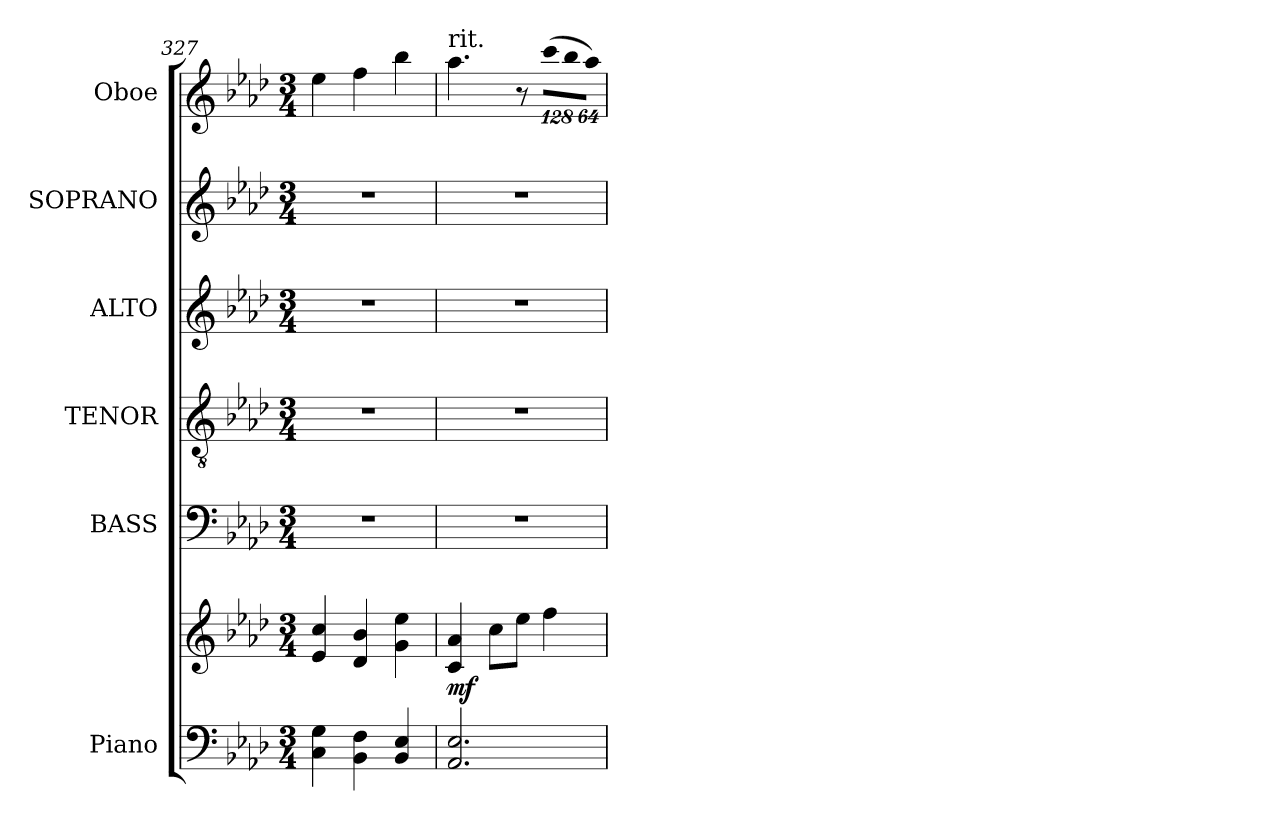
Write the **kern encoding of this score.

**kern	**kern	**dynam	**kern	**kern	**kern	**kern	**kern
*part6	*part6	*part6	*part5	*part4	*part3	*part2	*part1
*staff7	*staff6	*staff6/7	*staff5	*staff4	*staff3	*staff2	*staff1
*I"Piano	*	*	*I"BASS	*I"TENOR	*I"ALTO	*I"SOPRANO	*I"Oboe
*I'Pno.	*	*	*I'B.	*I'T.	*I'A.	*I'S.	*I'Ob.
*clefF4	*clefG2	*	*clefF4	*clefGv2	*clefG2	*clefG2	*clefG2
*	*	*	*	*ITrd7c12	*	*	*
*k[b-e-a-d-]	*k[b-e-a-d-]	*	*k[b-e-a-d-]	*k[b-e-a-d-]	*k[b-e-a-d-]	*k[b-e-a-d-]	*k[b-e-a-d-]
*A-:	*A-:	*	*A-:	*A-:	*A-:	*A-:	*A-:
*M3/4	*M3/4	*	*M3/4	*M3/4	*M3/4	*M3/4	*M3/4
=327	=327	=327	=327	=327	=327	=327	=327
!	!	!	!LO:N:vis=1	!LO:N:vis=1	!LO:N:vis=1	!LO:N:vis=1	!
4Ci\ 4Gi	4e-i/ 4cci	.	2.r	2.r	2.r	2.r	4ee-i\
4BB-i\ 4Fi	4d-i/ 4b-i	.	.	.	.	.	4ffi\
4BB-i/ 4E-i	4gi\ 4ee-i	.	.	.	.	.	4bb-i\
=328	=328	=328	=328	=328	=328	=328	=328
!	!	!	!	!	!	!	!LO:TX:t=rit.
!	!	!	!LO:N:vis=1	!LO:N:vis=1	!LO:N:vis=1	!LO:N:vis=1	!
2.AA-i/ 2.E-i	4ci/ 4a-i	mf	2.r	2.r	2.r	2.r	4.aa-i\
.	8cci\L	.	.	.	.	.	.
.	8ee-i\J	.	.	.	.	.	8r
*	*	*	*	*	*	*	*Xbrackettup
!	!	!	!	!	!	!	!LO:N:vis=8
.	4ffi\	.	.	.	.	.	(1024%85ccci\L
!	!	!	!	!	!	!	!LO:N:vis=8
.	.	.	.	.	.	.	1024%85bb-i\
!	!	!	!	!	!	!	!LO:N:vis=8
.	.	.	.	.	.	.	512%43aa-i\J)
=	=	=	=	=	=	=	=
*-	*-	*-	*-	*-	*-	*-	*-
